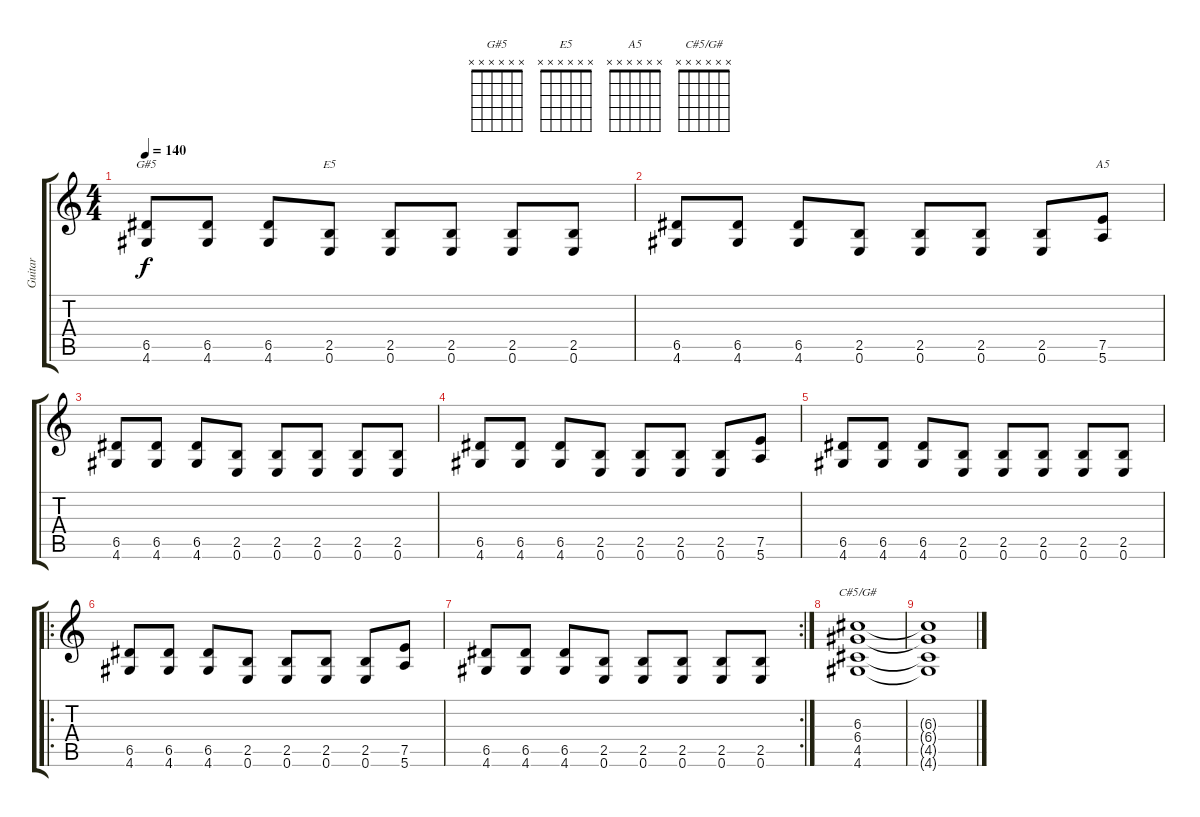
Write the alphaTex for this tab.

\track ("Guitar" "Guitar") {instrument distortionguitar}
\staff {score tabs}
\tuning (E4 B3 G3 D3 A2 E2) {hide}
\chord ("G#5" x x x x x x)
\chord ("E5" x x x x x x)
\chord ("A5" x x x x x x)
\chord ("C#5/G#" x x x x x x)
\ts (4 4)
\tempo 140
\clef g2
\ks c
(6.5 4.6).8{ch "G#5" dy f} (6.5 4.6).8 (6.5 4.6).8 (2.5 0.6).8{ch "E5"} (2.5 0.6).8 (2.5 0.6).8 (2.5 0.6).8 (2.5 0.6).8 |
(6.5 4.6).8 (6.5 4.6).8 (6.5 4.6).8 (2.5 0.6).8 (2.5 0.6).8 (2.5 0.6).8 (2.5 0.6).8 (7.5 5.6).8{ch "A5"} |
(6.5 4.6).8 (6.5 4.6).8 (6.5 4.6).8 (2.5 0.6).8 (2.5 0.6).8 (2.5 0.6).8 (2.5 0.6).8 (2.5 0.6).8 |
(6.5 4.6).8 (6.5 4.6).8 (6.5 4.6).8 (2.5 0.6).8 (2.5 0.6).8 (2.5 0.6).8 (2.5 0.6).8 (7.5 5.6).8 |
(6.5 4.6).8 (6.5 4.6).8 (6.5 4.6).8 (2.5 0.6).8 (2.5 0.6).8 (2.5 0.6).8 (2.5 0.6).8 (2.5 0.6).8 |
\ro
(6.5 4.6).8 (6.5 4.6).8 (6.5 4.6).8 (2.5 0.6).8 (2.5 0.6).8 (2.5 0.6).8 (2.5 0.6).8 (7.5 5.6).8 |
\rc 2
(6.5 4.6).8 (6.5 4.6).8 (6.5 4.6).8 (2.5 0.6).8 (2.5 0.6).8 (2.5 0.6).8 (2.5 0.6).8 (2.5 0.6).8 |
(6.3 6.4 4.5 4.6).1{ch "C#5/G#"} |
(6.3{t} 6.4{t} 4.5{t} 4.6{t}).1
